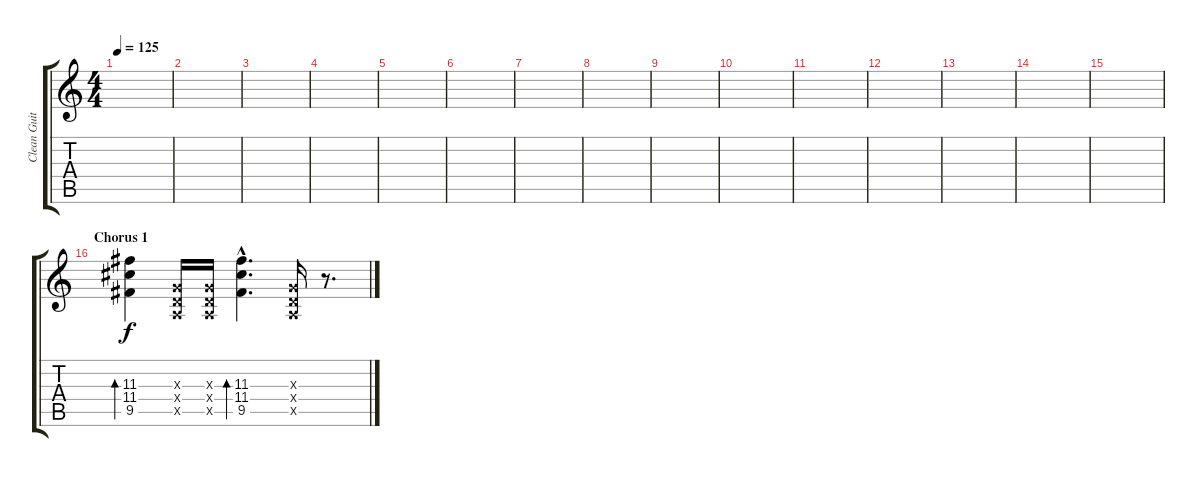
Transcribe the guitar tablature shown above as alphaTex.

\track ("Clean Guitar" "Clean Guit") {instrument electricguitarclean}
\staff {score tabs}
\tuning (E4 B3 G3 D3 A2 D2) {hide}
\ts (4 4)
\tempo 125
\clef g2
\ks c
|
|
|
|
|
|
|
|
|
|
|
|
|
|
|
\section ("" "Chorus 1")
(11.3 11.4 9.5).4{bd 60} (0.3{x} 0.4{x} 0.5{x}).16 (0.3{x} 0.4{x} 0.5{x}).16 (11.3{hac} 11.4{hac} 9.5{hac}).4{d bd 60} (0.3{x} 0.4{x} 0.5{x}).16 r.8{d}
